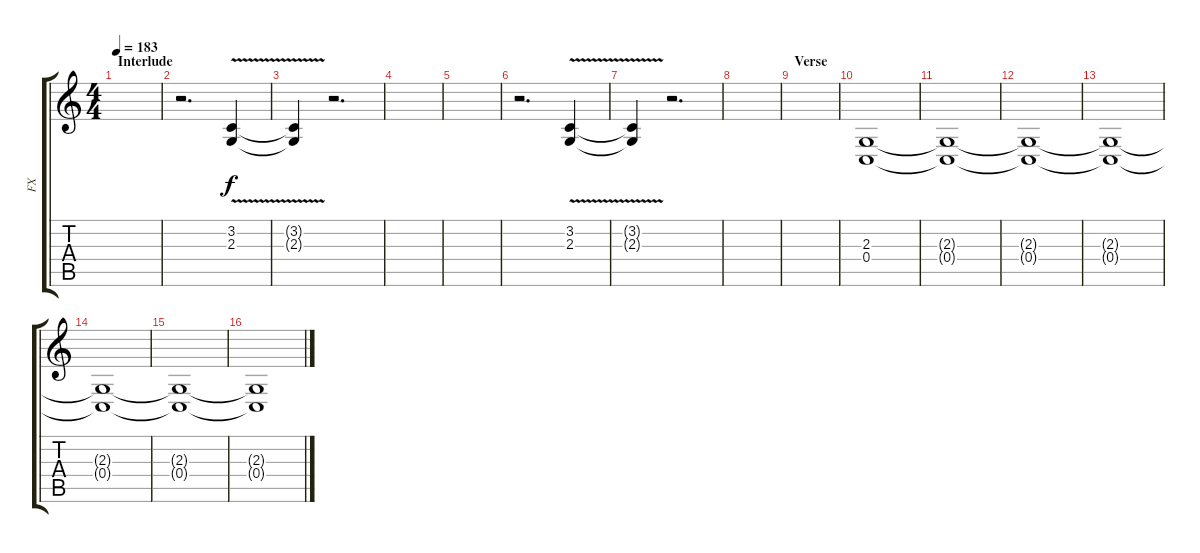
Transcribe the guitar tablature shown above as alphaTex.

\track ("FX" "FX") {instrument stringensemble1}
\staff {score tabs}
\tuning (D4 A3 F3 C3 G2 C2) {hide}
\ts (4 4)
\section ("" "Interlude")
\tempo 183
\clef g2
\ks c
|
r.2{d volume 10 balance 0} (3.2{v} 2.3{v}).4{balance 16} |
(3.2{t} 2.3{t}).4 r.2{d} |
|
|
r.2{d balance 16} (3.2{v} 2.3{v}).4{balance 0} |
(3.2{t} 2.3{t}).4 r.2{d} |
|
\section ("" "Verse")
|
(2.3 0.4).1{balance 8} |
(2.3{t} 0.4{t}).1 |
(2.3{t} 0.4{t}).1 |
(2.3{t} 0.4{t}).1 |
(2.3{t} 0.4{t}).1 |
(2.3{t} 0.4{t}).1 |
(2.3{t} 0.4{t}).1
